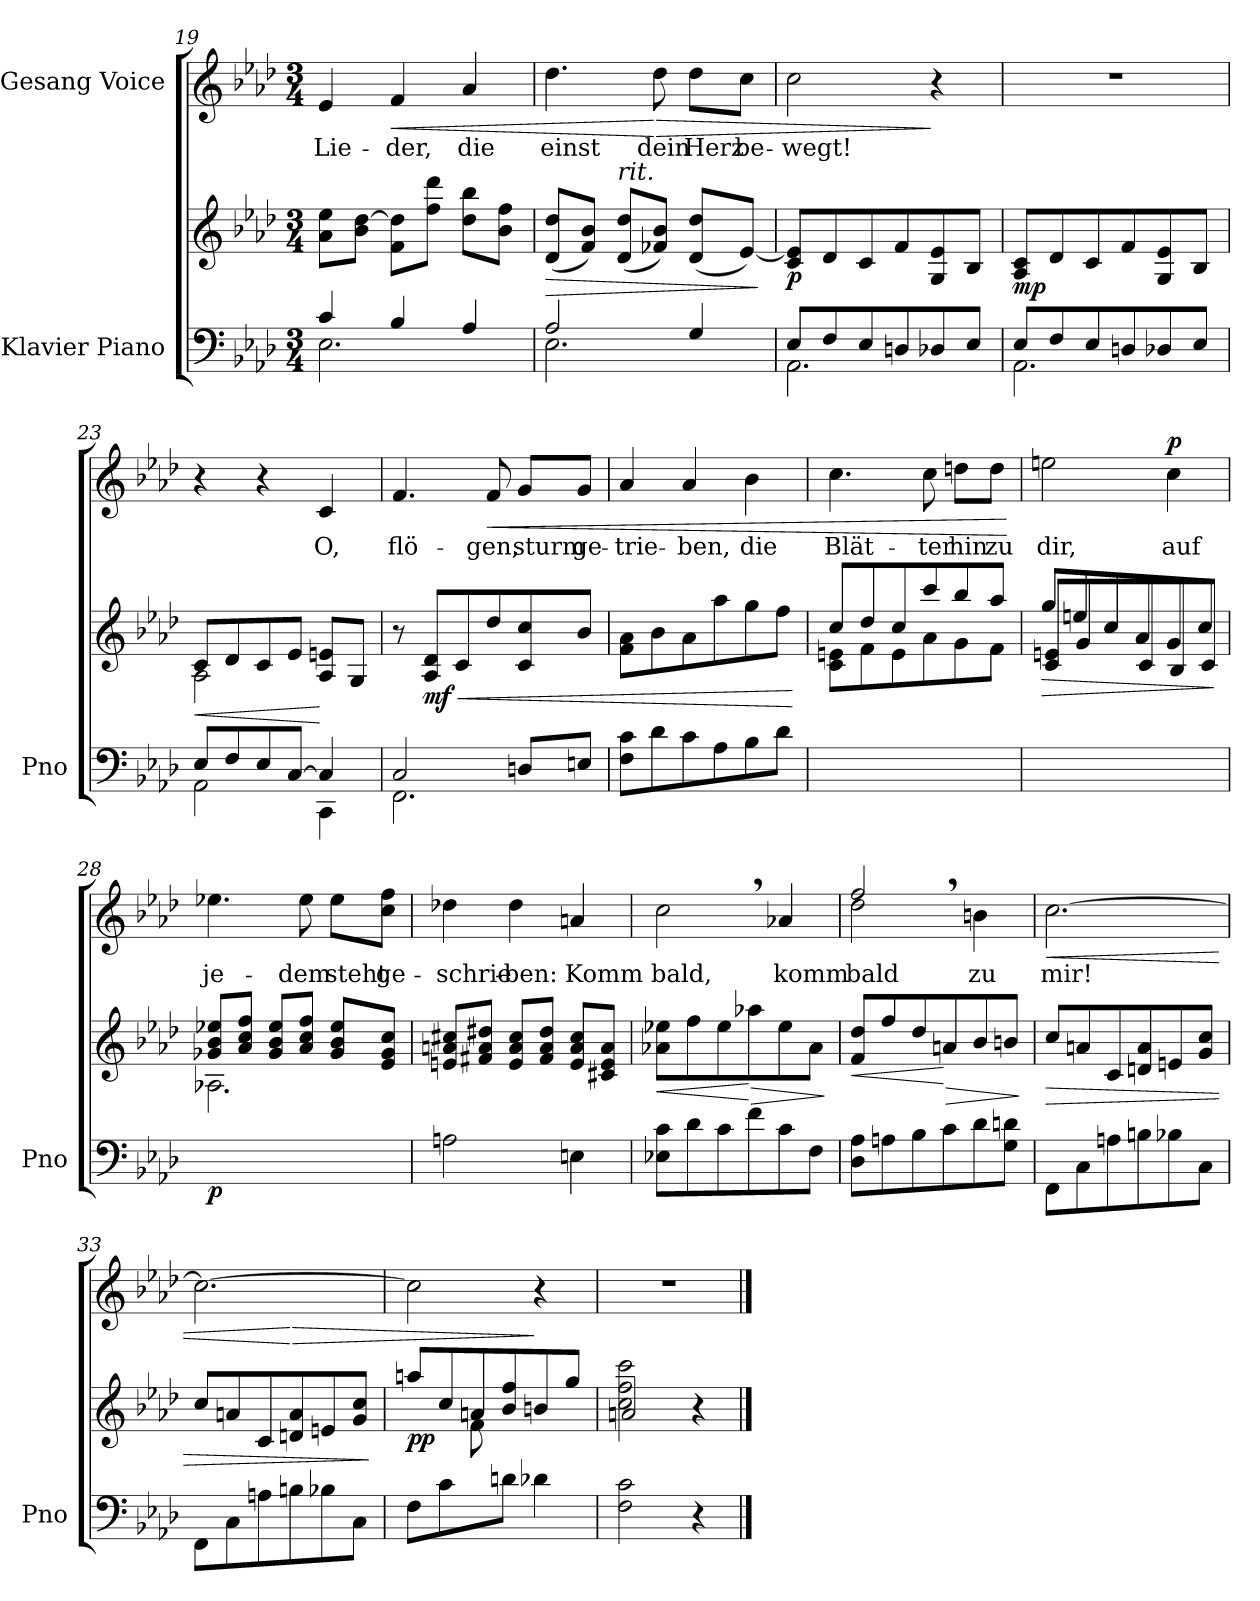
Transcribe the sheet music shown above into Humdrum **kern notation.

**kern	**kern	**dynam	**kern	**text	**dynam
*part2	*part2	*part2	*part1	*part1	*part1
*staff3	*staff2	*staff2/3	*staff1	*staff1	*staff1
*I"Klavier Piano	*	*	*I"Gesang Voice	*	*
*I'Pno	*	*	*	*	*
*clefF4	*clefG2	*	*clefG2	*	*
*k[b-e-a-d-]	*k[b-e-a-d-]	*	*k[b-e-a-d-]	*	*
*M3/4	*M3/4	*	*M3/4	*	*
=19	=19	=19	=19	=19	=19
*^	*	*	*	*	*
4c/	2.E-\	8a-\ 8ee-\L	.	4e-/	Lie-	.
.	.	8b-\ [8dd-\J	.	.	.	.
!	!	!	!	!	!	!LO:HP:b
4B-/	.	8f\ 8dd-\]L	.	4f/	-der,	<
.	.	8ff\ 8ddd-\J	.	.	.	.
4A-/	.	8dd-\ 8bb-\L	.	4a-/	die	.
.	.	8b-\ 8ff\J	.	.	.	.
=20	=20	=20	=20	=20	=20	=20
!	!	!	!LO:HP:b	!	!	!
2A-/	2.E-\	(8d-/ 8dd-/L	>	4.dd-\	einst	.
.	.	8f/ 8b-/J)	.	.	.	.
!	!	!LO:TX:i:t=rit.	!	!	!	!
.	.	(8d-/ 8dd-/L	.	.	.	.
!	!	!	!	!	!	!LO:HP:n=1:b
.	.	8f-X/ 8b-/J)	.	8dd-\	dein	[ >
4G/	.	(8d-/ 8dd-/L	.	8dd-\L	Herz	.
.	.	[>8e-/J)	.	8cc\J	be-	.
*v	*v	*	*	*	*	*
.	.	]	.	.	.
=21	=21	=21	=21	=21	=21
*^	*	*	*	*	*
!	!	!	!LO:DY:b	!	!	!
8E-/L	2.AA-\	8c/ 8e-/]L	p	2cc\	-wegt!	.
8F/	.	8d-/	.	.	.	.
8E-/	.	8c/	.	.	.	.
8Dn/	.	8f/	.	.	.	.
8D-X/	.	8G/ 8e-/	.	4r	.	]
8E-/J	.	8B-/J	.	.	.	.
=22	=22	=22	=22	=22	=22	=22
!	!	!	!LO:DY:b	!	!	!
8E-/L	2.AA-\	8A-/ 8c/L	mp	2.r	.	.
8F/	.	8d-/	.	.	.	.
8E-/	.	8c/	.	.	.	.
8Dn/	.	8f/	.	.	.	.
8D-X/	.	8G/ 8e-/	.	.	.	.
8E-/J	.	8B-/J	.	.	.	.
=23	=23	=23	=23	=23	=23	=23
!	!	!	!LO:HP:b	!	!	!
*	*	*^	*	*	*	*
8E-/L	2AA-\	8c/L	2A-\	<	4r	.	.
8F/	.	8d-/	.	.	.	.	.
8E-/	.	8c/	.	.	4r	.	.
[8C/J	.	8e-/J	.	.	.	.	.
!	!	!	!	!	!	!	!LO:DY:a
!	!	!	!	!	!	!	!LO:DY:n=1:a
4C/]	4CC\	8A-/ 8en/L	4ryy	[	4c/	O,	f other-dynamics
.	.	8G/J	.	.	.	.	.
*	*	*v	*v	*	*	*	*
=24	=24	=24	=24	=24	=24	=24
2C/	2.FF\	8r	.	4.f/	flö-	.
!	!	!	!LO:HP:b	!	!	!
!	!	!	!LO:DY:n=1:b	!	!	!
.	.	8A-/ 8d-/L	< mf	.	.	.
.	.	8c/	.	.	.	.
!	!	!	!	!	!	!LO:HP:b
.	.	8dd-/	.	8f/	-gen,	<
8Dn/L	.	8c/ 8cc/	.	8g/L	sturm	.
8En/J	.	8b-/J	.	8g/J	ge-	.
*v	*v	*	*	*	*	*
=25	=25	=25	=25	=25	=25
8F\ 8c\L	8f\ 8a-\L	.	4a-/	-trie-	.
8d-\	8b-\	.	.	.	.
8c\	8a-\	.	4a-/	-ben,	.
8A-\	8aa-\	.	.	.	.
8B-\	8gg\	.	4b-\	die	.
8d-\J	8ff\J	.	.	.	.
.	.	[	.	.	.
=26	=26	=26	=26	=26	=26
*	*^	*	*	*	*
2.ryy	8cc/L	8c\ 8en\L	.	4.cc\	Blät-	.
.	8dd-/	8f\	.	.	.	.
.	8cc/	8e\	.	.	.	.
.	8ccc/	8a-\	.	8cc\	-ter	.
.	8bb-/	8g\	.	8ddn\L	hin	.
.	8aa-/J	8f\J	.	8dd\J	zu	.
*	*v	*v	*	*	*	*
.	.	.	.	.	[
=27	=27	=27	=27	=27	=27
!	!	!LO:HP:b	!	!	!
*	*^	*	*	*	*
2.ryy	8gg/L	8c/ 8en/L	>	2een\	dir,	.
.	8een/	8g/	.	.	.	.
.	8cc/	8cc/	.	.	.	.
.	8a-/	8c/	.	.	.	.
!	!	!	!	!	!	!LO:DY:a
.	8g/	8B-/	.	4cc\	auf	p
.	8cc/J	8c/J	.	.	.	.
*	*v	*v	*	*	*	*
.	.	]	.	.	.
=28	=28	=28	=28	=28	=28
*	*^	*	*	*	*
!	!	!	!LO:DY:b=2	!	!	!
2.ryy	8g-X/ 8b-/ 8ee-X/L	2.A-X\	p	4.ee-X\	je-	.
.	8a-/ 8cc/ 8ff/J	.	.	.	.	.
.	8g-/ 8b-/ 8ee-/L	.	.	.	.	.
.	8a-/ 8cc/ 8ff/J	.	.	8ee-\	-dem	.
.	8g-/ 8b-/ 8ee-/L	.	.	8ee-\L	steht	.
.	8e-/ 8g-/ 8cc/J	.	.	8cc\ 8ff\J	ge-	.
*	*v	*v	*	*	*	*
=29	=29	=29	=29	=29	=29
2An\	8en/ 8an/ 8cc#X/L	.	4dd-X\	-schrie-	.
.	8f#X/ 8a/ 8dd#X/J	.	.	.	.
.	8e/ 8a/ 8cc#/L	.	4dd-\	-ben:	.
.	8f#/ 8a/ 8dd#/J	.	.	.	.
4En\	8e/ 8a/ 8cc#/L	.	4an/	Komm	.
.	8c#X/ 8e/ 8a/J	.	.	.	.
=30	=30	=30	=30	=30	=30
!	!	!LO:HP:b	!	!	!
8E-X\ 8c\L	8a-X\ 8ee-X\L	<	2cc,\	bald,	.
8d-\	8ff\	.	.	.	.
8c\	8ee-\	.	.	.	.
!	!	!LO:HP:n=1:b	!	!	!
8f\	8aa-X\	[ >	.	.	.
8c\	8ee-\	.	4a-X/	komm	.
8F\J	8a-\J	.	.	.	.
.	.	]	.	.	.
=31	=31	=31	=31	=31	=31
!	!	!LO:HP:b	!	!	!
*	*	*	*^	*	*
*	*	*	*	*^	*	*
8D-\ 8A-\L	8f/ 8dd-/L	<	2ff,/	2dd-\	4ryy	bald	.
8An\	8ff/	.	.	.	.	.	.
8B-\	8dd-/	.	.	.	4ryy	.	.
!	!	!LO:HP:n=1:b	!	!	!	!	!
8c\	8an/	[ >	.	.	.	.	.
8d-\	8b-/	.	4bn\	4ryy	4ryy	zu	.
8G\ 8dn\J	8bn/J	.	.	.	.	.	.
*	*	*	*v	*v	*v	*	*
.	.	]	.	.	.
=32	=32	=32	=32	=32	=32
!	!	!LO:HP:b	!	!	!LO:HP:b
8FF\L	8cc/L	>	[>2.cc\	mir!	<
8C\	8an/	.	.	.	.
8An\	8c/	.	.	.	.
8Bn\	8dn/ 8a/	.	.	.	.
8B-X\	8en/	.	.	.	.
8C\J	8g/ 8cc/J	.	.	.	.
=33	=33	=33	=33	=33	=33
*	*	*	*^	*	*
8FF\L	8cc/L	.	2.cc\_	4.ryy	.	.
8C\	8an/	.	.	.	.	.
8An\	8c/	.	.	.	.	.
!	!	!	!	!	!	!LO:HP:n=1:b
8Bn\	8dn/ 8a/	.	.	4.ryy	.	[ >
8B-X\	8en/	.	.	.	.	.
8C\J	8g/ 8cc/J	.	.	.	.	.
*	*	*	*v	*v	*	*
.	.	]	.	.	.
=34	=34	=34	=34	=34	=34
*	*^	*	*	*	*
!	!	!	!LO:DY:b	!	!	!
8F\L	8aan/L	4ryy	pp	2cc\]	.	.
8c\	8cc/	.	.	.	.	.
8ryy	8an/	8f\	.	.	.	.
8dn\J	8b-/ 8ff/	4.ryy	.	.	.	.
4d-X\	8bn/	.	.	4r	.	]
.	8gg/J	.	.	.	.	.
=35	=35	=35	=35	=35	=35	=35
*^	*	*	*	*	*	*
2ryy	2F\ 2c\	2cc\ 2ff\ 2ccc\	2an:/	.	2.r	.	.
4r	4ryy	4r	4ryy	.	.	.	.
*v	*v	*	*	*	*	*	*
*	*v	*v	*	*	*	*
==	==	==	==	==	==
*-	*-	*-	*-	*-	*-
